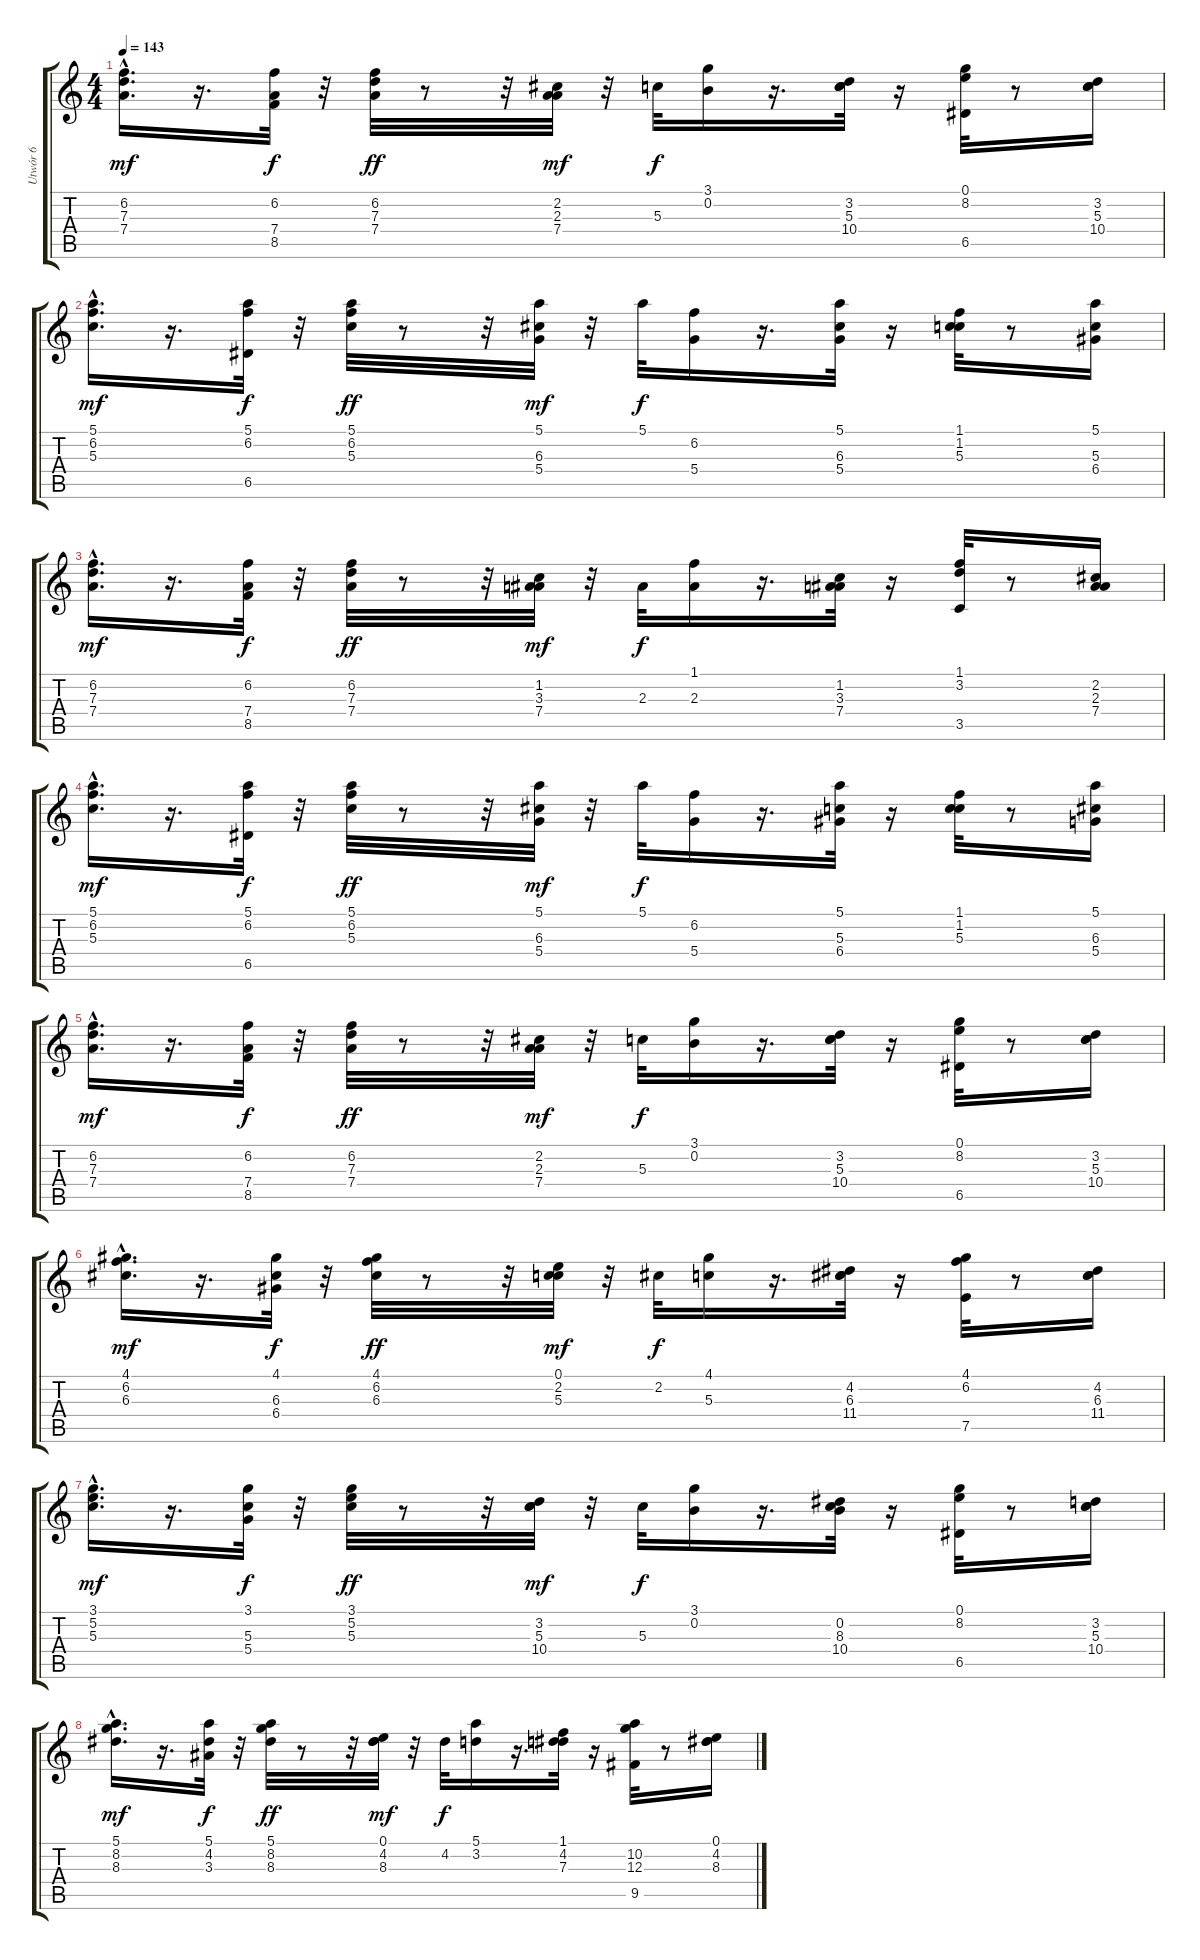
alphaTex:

\track ("Utwór 6" "Utwór 6") {instrument acousticguitarsteel}
\staff {score tabs}
\tuning (E4 B3 G3 D3 A2 E2) {hide}
\ts (4 4)
\tempo 143
\clef g2
\ks c
(6.2{hac} 7.3{hac} 7.4{hac}).16{d dy mf} r.16{d} (6.2 7.4 8.5).32{dy f} r.32 (6.2 7.3 7.4).32{dy ff} r.8 r.32 (2.2 2.3 7.4).32{dy mf} r.32 5.3.32{dy f} (3.1 0.2).16 r.16{d} (3.2 5.3 10.4).32 r.16 (0.1 8.2 6.5).32 r.8 (3.2 5.3 10.4).16 |
(5.1{hac} 6.2{hac} 5.3{hac}).16{d dy mf} r.16{d} (5.1 6.2 6.5).32{dy f} r.32 (5.1 6.2 5.3).32{dy ff} r.8 r.32 (5.1 6.3 5.4).32{dy mf} r.32 5.1.32{dy f} (6.2 5.4).16 r.16{d} (5.1 6.3 5.4).32 r.16 (1.1 1.2 5.3).32 r.8 (5.1 5.3 6.4).16 |
(6.2{hac} 7.3{hac} 7.4{hac}).16{d dy mf} r.16{d} (6.2 7.4 8.5).32{dy f} r.32 (6.2 7.3 7.4).32{dy ff} r.8 r.32 (1.2 3.3 7.4).32{dy mf} r.32 2.3.32{dy f} (1.1 2.3).16 r.16{d} (1.2 3.3 7.4).32 r.16 (1.1 3.2 3.5).32 r.8 (2.2 2.3 7.4).16 |
(5.1{hac} 6.2{hac} 5.3{hac}).16{d dy mf} r.16{d} (5.1 6.2 6.5).32{dy f} r.32 (5.1 6.2 5.3).32{dy ff} r.8 r.32 (5.1 6.3 5.4).32{dy mf} r.32 5.1.32{dy f} (6.2 5.4).16 r.16{d} (5.1 5.3 6.4).32 r.16 (1.1 1.2 5.3).32 r.8 (5.1 6.3 5.4).16 |
(6.2{hac} 7.3{hac} 7.4{hac}).16{d dy mf} r.16{d} (6.2 7.4 8.5).32{dy f} r.32 (6.2 7.3 7.4).32{dy ff} r.8 r.32 (2.2 2.3 7.4).32{dy mf} r.32 5.3.32{dy f} (3.1 0.2).16 r.16{d} (3.2 5.3 10.4).32 r.16 (0.1 8.2 6.5).32 r.8 (3.2 5.3 10.4).16 |
(4.1{hac} 6.2{hac} 6.3{hac}).16{d dy mf} r.16{d} (4.1 6.3 6.4).32{dy f} r.32 (4.1 6.2 6.3).32{dy ff} r.8 r.32 (0.1 2.2 5.3).32{dy mf} r.32 2.2.32{dy f} (4.1 5.3).16 r.16{d} (4.2 6.3 11.4).32 r.16 (4.1 6.2 7.5).32 r.8 (4.2 6.3 11.4).16 |
(3.1{hac} 5.2{hac} 5.3{hac}).16{d dy mf} r.16{d} (3.1 5.3 5.4).32{dy f} r.32 (3.1 5.2 5.3).32{dy ff} r.8 r.32 (3.2 5.3 10.4).32{dy mf} r.32 5.3.32{dy f} (3.1 0.2).16 r.16{d} (0.2 8.3 10.4).32 r.16 (0.1 8.2 6.5).32 r.8 (3.2 5.3 10.4).16 |
(5.1{hac} 8.2{hac} 8.3{hac}).16{d dy mf} r.16{d} (5.1 4.2 3.3).32{dy f} r.32 (5.1 8.2 8.3).32{dy ff} r.8 r.32 (0.1 4.2 8.3).32{dy mf} r.32 4.2.32{dy f} (5.1 3.2).16 r.16{d} (1.1 4.2 7.3).32 r.16 (10.2 12.3 9.5).32 r.8 (0.1 4.2 8.3).16
